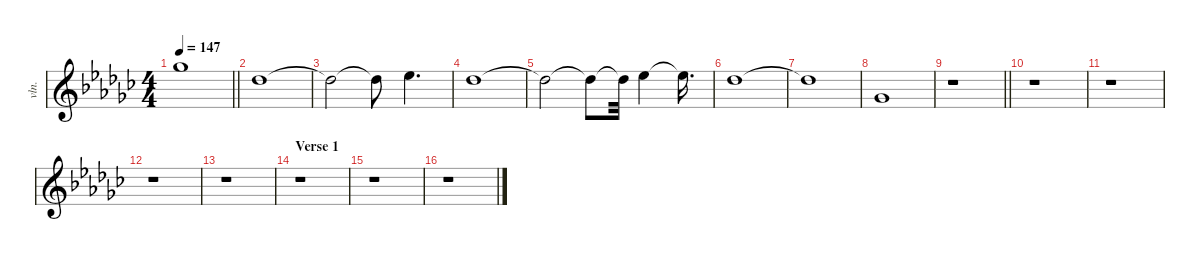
\defaultSystemsLayout 4
\hideDynamics
\bracketExtendMode nobrackets
\otherSystemsTrackNameOrientation horizontal
\track ("Keyboards" "vln.") {instrument stringensemble1}
\staff {score}
\tuning (Eb4 Bb3 Gb3 Db3 Ab2 Eb2)
\ts (4 4)
\tempo 147
\clef g2
\barLineRight lightlight
\ks ebminor
15.1{t acc b}.1{dy f beam Down} |
10.1{acc b}.1{dy fff beam Down} |
10.1{t acc b}.2{dy f beam Down} 10.1{t acc b}.8{beam Down} 12.1{acc b}.4{d dy fff beam Down} |
10.1{acc b}.1{beam Down} |
10.1{t acc b}.2{dy f beam Down} 10.1{t acc b}.8{beam Down} 10.1{t acc b}.32{beam Down} 12.1{acc b}.4{dy fff beam Down} 12.1{t acc b}.16{d dy f beam Down} |
10.1{acc b}.1{dy fff beam Down} |
10.1{t acc b}.1{dy f beam Down} |
3.1{acc b}.1{dy fff beam Up} |
\barLineRight lightlight
r.1{beam Down} |
r.1{beam Down} |
r.1{beam Down} |
r.1{beam Down} |
r.1{beam Down} |
\section ("" "Verse 1")
r.1{beam Down} |
r.1{beam Down} |
r.1{beam Down}
